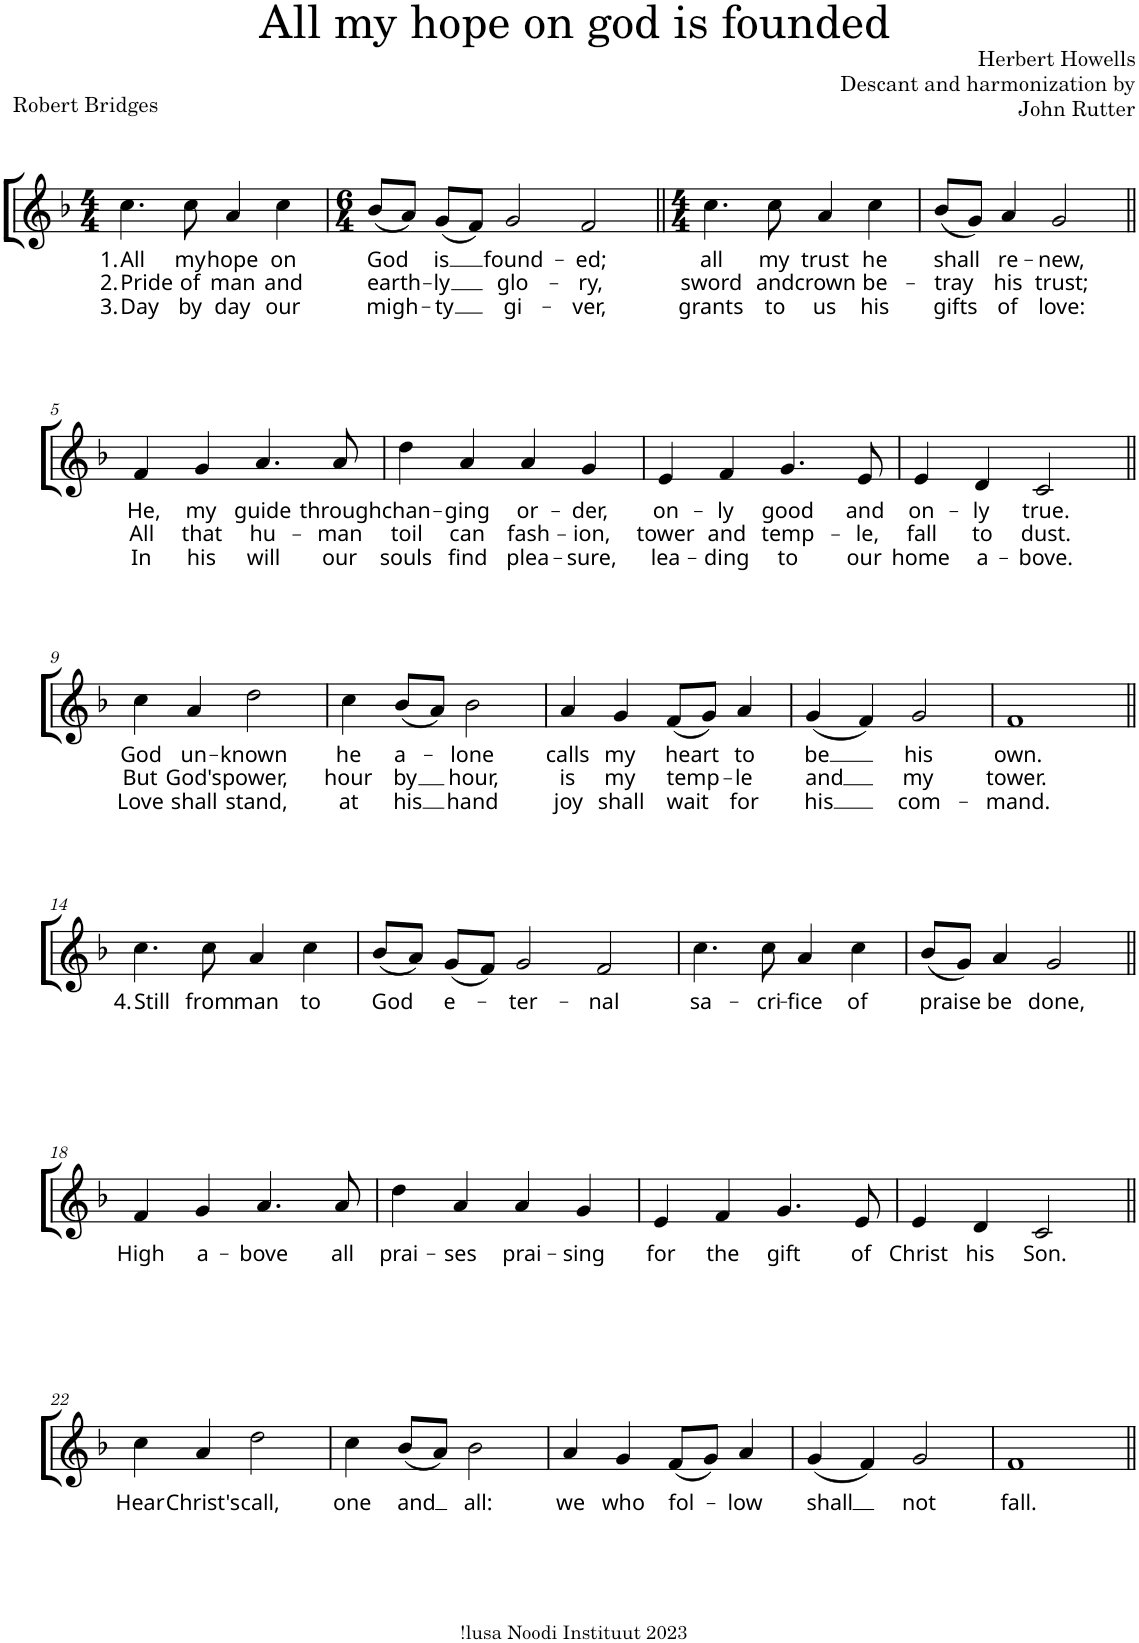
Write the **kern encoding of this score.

**kern	**text	**text	**text	**kern
*part2	*part2	*part2	*part2	*part1
*staff2	*staff2	*staff2	*staff2	*staff1
*I"Voice	*	*	*	*I"Soprano
*	*	*	*	*I'S.
*clefG2	*	*	*	*clefG2
*k[b-]	*	*	*	*k[b-]
*M4/4	*	*	*	*M4/4
=1	=1	=1	=1	=1
!	!LO:LY:b	!LO:LY:b	!LO:LY:b	!
4.cc\	1. All	2. Pride	3. Day	1r
!	!LO:LY:b	!LO:LY:b	!LO:LY:b	!
8cc\	my	of	by	.
!	!LO:LY:b	!LO:LY:b	!LO:LY:b	!
4a/	hope	man	day	.
!	!LO:LY:b	!LO:LY:b	!LO:LY:b	!
4cc\	on	and	our	.
=2	=2	=2	=2	=2
*M6/4	*	*	*	*M6/4
!	!LO:LY:b	!LO:LY:b	!LO:LY:b	!
(8b-/L	God	earth-	migh-	1.r
8a/J)	.	.	.	.
!	!LO:LY:b	!LO:LY:b	!LO:LY:b	!
(8g/L	is	-ly	-ty	.
8f/J)	.	.	.	.
!	!LO:LY:b	!LO:LY:b	!LO:LY:b	!
2g/	found-	glo-	gi-	.
!	!LO:LY:b	!LO:LY:b	!LO:LY:b	!
2f/	-ed;	-ry,	-ver,	.
=3||	=3||	=3||	=3||	=3||
*M4/4	*	*	*	*M4/4
!	!LO:LY:b	!LO:LY:b	!LO:LY:b	!
4.cc\	all	sword	grants	1r
!	!LO:LY:b	!LO:LY:b	!LO:LY:b	!
8cc\	my	and	to	.
!	!LO:LY:b	!LO:LY:b	!LO:LY:b	!
4a/	trust	crown	us	.
!	!LO:LY:b	!LO:LY:b	!LO:LY:b	!
4cc\	he	be-	his	.
=4	=4	=4	=4	=4
!	!LO:LY:b	!LO:LY:b	!LO:LY:b	!
(8b-/L	shall	-tray	gifts	1r
8g/J)	.	.	.	.
!	!LO:LY:b	!LO:LY:b	!LO:LY:b	!
4a/	re-	his	of	.
!	!LO:LY:b	!LO:LY:b	!LO:LY:b	!
2g/	-new,	trust;	love:	.
!!LO:LB:g=z
=5||	=5||	=5||	=5||	=5||
!	!LO:LY:b	!LO:LY:b	!LO:LY:b	!
4f/	He,	All	In	1r
!	!LO:LY:b	!LO:LY:b	!LO:LY:b	!
4g/	my	that	his	.
!	!LO:LY:b	!LO:LY:b	!LO:LY:b	!
4.a/	guide	hu-	will	.
!	!LO:LY:b	!LO:LY:b	!LO:LY:b	!
8a/	through	-man	our	.
=6	=6	=6	=6	=6
!	!LO:LY:b	!LO:LY:b	!LO:LY:b	!
4dd\	chan-	toil	souls	1r
!	!LO:LY:b	!LO:LY:b	!LO:LY:b	!
4a/	-ging	can	find	.
!	!LO:LY:b	!LO:LY:b	!LO:LY:b	!
4a/	or-	fash-	plea-	.
!	!LO:LY:b	!LO:LY:b	!LO:LY:b	!
4g/	-der,	-ion,	-sure,	.
=7	=7	=7	=7	=7
!	!LO:LY:b	!LO:LY:b	!LO:LY:b	!
4e/	on-	tower	lea-	1r
!	!LO:LY:b	!LO:LY:b	!LO:LY:b	!
4f/	-ly	and	-ding	.
!	!LO:LY:b	!LO:LY:b	!LO:LY:b	!
4.g/	good	temp-	to	.
!	!LO:LY:b	!LO:LY:b	!LO:LY:b	!
8e/	and	-le,	our	.
=8	=8	=8	=8	=8
!	!LO:LY:b	!LO:LY:b	!LO:LY:b	!
4e/	on-	fall	home	1r
!	!LO:LY:b	!LO:LY:b	!LO:LY:b	!
4d/	-ly	to	a-	.
!	!LO:LY:b	!LO:LY:b	!LO:LY:b	!
2c/	true.	dust.	-bove.	.
!!LO:LB:g=z
=9||	=9||	=9||	=9||	=9||
!	!LO:LY:b	!LO:LY:b	!LO:LY:b	!
4cc\	God	But	Love	1r
!	!LO:LY:b	!LO:LY:b	!LO:LY:b	!
4a/	un-	God's	shall	.
!	!LO:LY:b	!LO:LY:b	!LO:LY:b	!
2dd\	-known	power,	stand,	.
=10	=10	=10	=10	=10
!	!LO:LY:b	!LO:LY:b	!LO:LY:b	!
4cc\	he	hour	at	1r
!	!LO:LY:b	!LO:LY:b	!LO:LY:b	!
(8b-/L	-a-	by	his	.
8a/J)	.	.	.	.
!	!LO:LY:b	!LO:LY:b	!LO:LY:b	!
2b-\	-lone	hour,	hand	.
=11	=11	=11	=11	=11
!	!LO:LY:b	!LO:LY:b	!LO:LY:b	!
4a/	calls	is	joy	1r
!	!LO:LY:b	!LO:LY:b	!LO:LY:b	!
4g/	my	my	shall	.
!	!LO:LY:b	!LO:LY:b	!LO:LY:b	!
(8f/L	heart	temp-	wait	.
8g/J)	.	.	.	.
!	!LO:LY:b	!LO:LY:b	!LO:LY:b	!
4a/	to	-le	for	.
=12	=12	=12	=12	=12
!	!LO:LY:b	!LO:LY:b	!LO:LY:b	!
(4g/	be	and	his	1r
4f/)	.	.	.	.
!	!LO:LY:b	!LO:LY:b	!LO:LY:b	!
2g/	his	my	com-	.
=13	=13	=13	=13	=13
!	!LO:LY:b	!LO:LY:b	!LO:LY:b	!
1f	own.	tower.	-mand.	1r
!!LO:LB:g=z
=14||	=14||	=14||	=14||	=14||
!	!LO:LY:b	!	!	!
4.cc\	4. Still	.	.	1r
!	!LO:LY:b	!	!	!
8cc\	from	.	.	.
!	!LO:LY:b	!	!	!
4a/	man	.	.	.
!	!LO:LY:b	!	!	!
4cc\	to	.	.	.
=15	=15	=15	=15	=15
!	!LO:LY:b	!	!	!
(8b-/L	God	.	.	1r
8a/J)	.	.	.	.
!	!LO:LY:b	!	!	!
(8g/L	e-	.	.	.
8f/J)	.	.	.	.
!	!LO:LY:b	!	!	!
2g/	-ter-	.	.	.
!	!LO:LY:b	!	!	!
2f/	-nal	.	.	2ryy
=16	=16	=16	=16	=16
!	!LO:LY:b	!	!	!
4.cc\	sa-	.	.	1r
!	!LO:LY:b	!	!	!
8cc\	-cri-	.	.	.
!	!LO:LY:b	!	!	!
4a/	-fice	.	.	.
!	!LO:LY:b	!	!	!
4cc\	of	.	.	.
=17	=17	=17	=17	=17
!	!LO:LY:b	!	!	!
(8b-/L	praise	.	.	1r
8g/J)	.	.	.	.
!	!LO:LY:b	!	!	!
4a/	be	.	.	.
!	!LO:LY:b	!	!	!
2g/	done,	.	.	.
!!LO:LB:g=z
=18||	=18||	=18||	=18||	=18||
!	!LO:LY:b	!	!	!
4f/	High	.	.	1r
!	!LO:LY:b	!	!	!
4g/	a-	.	.	.
!	!LO:LY:b	!	!	!
4.a/	-bove	.	.	.
!	!LO:LY:b	!	!	!
8a/	all	.	.	.
=19	=19	=19	=19	=19
!	!LO:LY:b	!	!	!
4dd\	prai-	.	.	1r
!	!LO:LY:b	!	!	!
4a/	-ses	.	.	.
!	!LO:LY:b	!	!	!
4a/	prai-	.	.	.
!	!LO:LY:b	!	!	!
4g/	-sing	.	.	.
=20	=20	=20	=20	=20
!	!LO:LY:b	!	!	!
4e/	for	.	.	1r
!	!LO:LY:b	!	!	!
4f/	the	.	.	.
!	!LO:LY:b	!	!	!
4.g/	gift	.	.	.
!	!LO:LY:b	!	!	!
8e/	of	.	.	.
=21	=21	=21	=21	=21
!	!LO:LY:b	!	!	!
4e/	Christ	.	.	1r
!	!LO:LY:b	!	!	!
4d/	his	.	.	.
!	!LO:LY:b	!	!	!
2c/	Son.	.	.	.
!!LO:LB:g=z
=22||	=22||	=22||	=22||	=22||
!	!LO:LY:b	!	!	!
4cc\	Hear	.	.	1r
!	!LO:LY:b	!	!	!
4a/	Christ's	.	.	.
!	!LO:LY:b	!	!	!
2dd\	call,	.	.	.
=23	=23	=23	=23	=23
!	!LO:LY:b	!	!	!
4cc\	one	.	.	1r
!	!LO:LY:b	!	!	!
(8b-/L	and	.	.	.
8a/J)	.	.	.	.
!	!LO:LY:b	!	!	!
2b-\	all:	.	.	.
=24	=24	=24	=24	=24
!	!LO:LY:b	!	!	!
4a/	we	.	.	1r
!	!LO:LY:b	!	!	!
4g/	who	.	.	.
!	!LO:LY:b	!	!	!
(8f/L	fol-	.	.	.
8g/J)	.	.	.	.
!	!LO:LY:b	!	!	!
4a/	-low	.	.	.
=25	=25	=25	=25	=25
!	!LO:LY:b	!	!	!
(4g/	shall	.	.	1r
4f/)	.	.	.	.
!	!LO:LY:b	!	!	!
2g/	not	.	.	.
=26	=26	=26	=26	=26
!	!LO:LY:b	!	!	!
1f	fall.	.	.	1r
=||	=||	=||	=||	=||
*-	*-	*-	*-	*-
